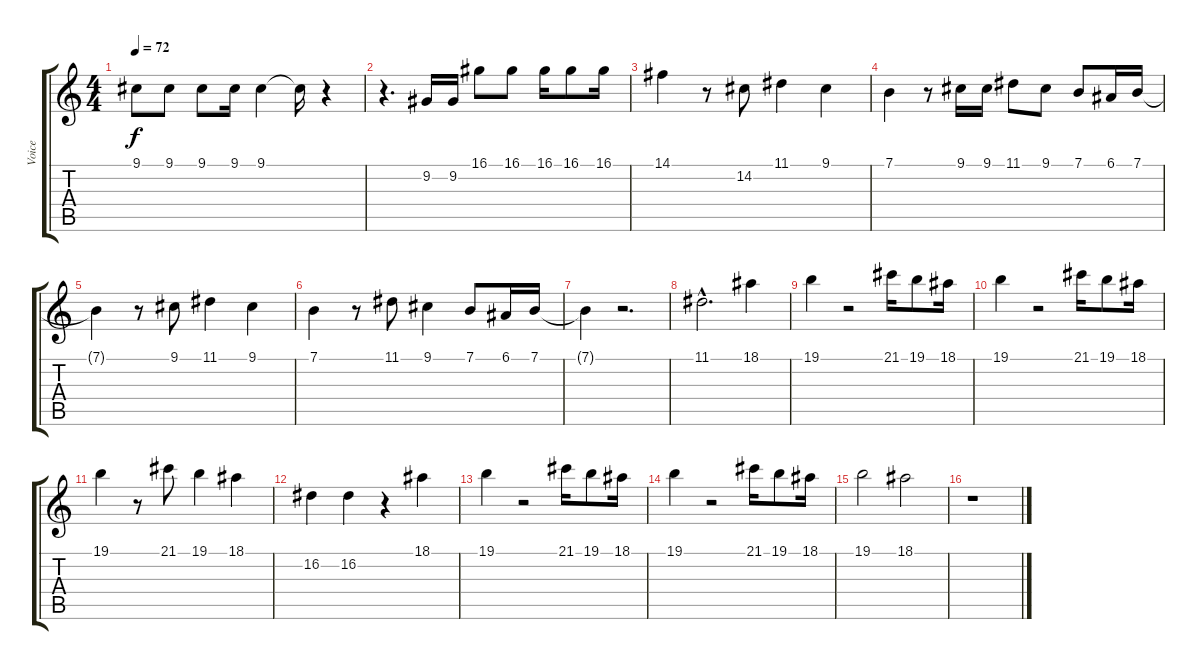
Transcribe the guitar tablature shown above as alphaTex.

\track ("Voice" "Voice") {instrument musicbox}
\staff {score tabs}
\tuning (E4 B3 G3 D3 A2 E2) {hide}
\ts (4 4)
\tempo 72
\clef g2
\ks c
9.1.8{dy f} 9.1.8 9.1.8 9.1.16 9.1.4 9.1{t}.16 r.4 |
r.4{d} 9.2.16 9.2.16 16.1.8 16.1.8 16.1.16 16.1.8 16.1.16 |
14.1.4 r.8 14.2.8 11.1.4 9.1.4 |
7.1.4 r.8 9.1.16 9.1.16 11.1.8 9.1.8 7.1.8 6.1.16 7.1.16 |
7.1{t}.4 r.8 9.1.8 11.1.4 9.1.4 |
7.1.4 r.8 11.1.8 9.1.4 7.1.8 6.1.16 7.1.16 |
7.1{t}.4 r.2{d} |
11.1{hac}.2{d} 18.1.4 |
19.1.4 r.2 21.1.16 19.1.8 18.1.16 |
19.1.4 r.2 21.1.16 19.1.8 18.1.16 |
19.1.4 r.8 21.1.8 19.1.4 18.1.4 |
16.2.4 16.2.4 r.4 18.1.4 |
19.1.4 r.2 21.1.16 19.1.8 18.1.16 |
19.1.4 r.2 21.1.16 19.1.8 18.1.16 |
19.1.2 18.1.2 |
r.1
